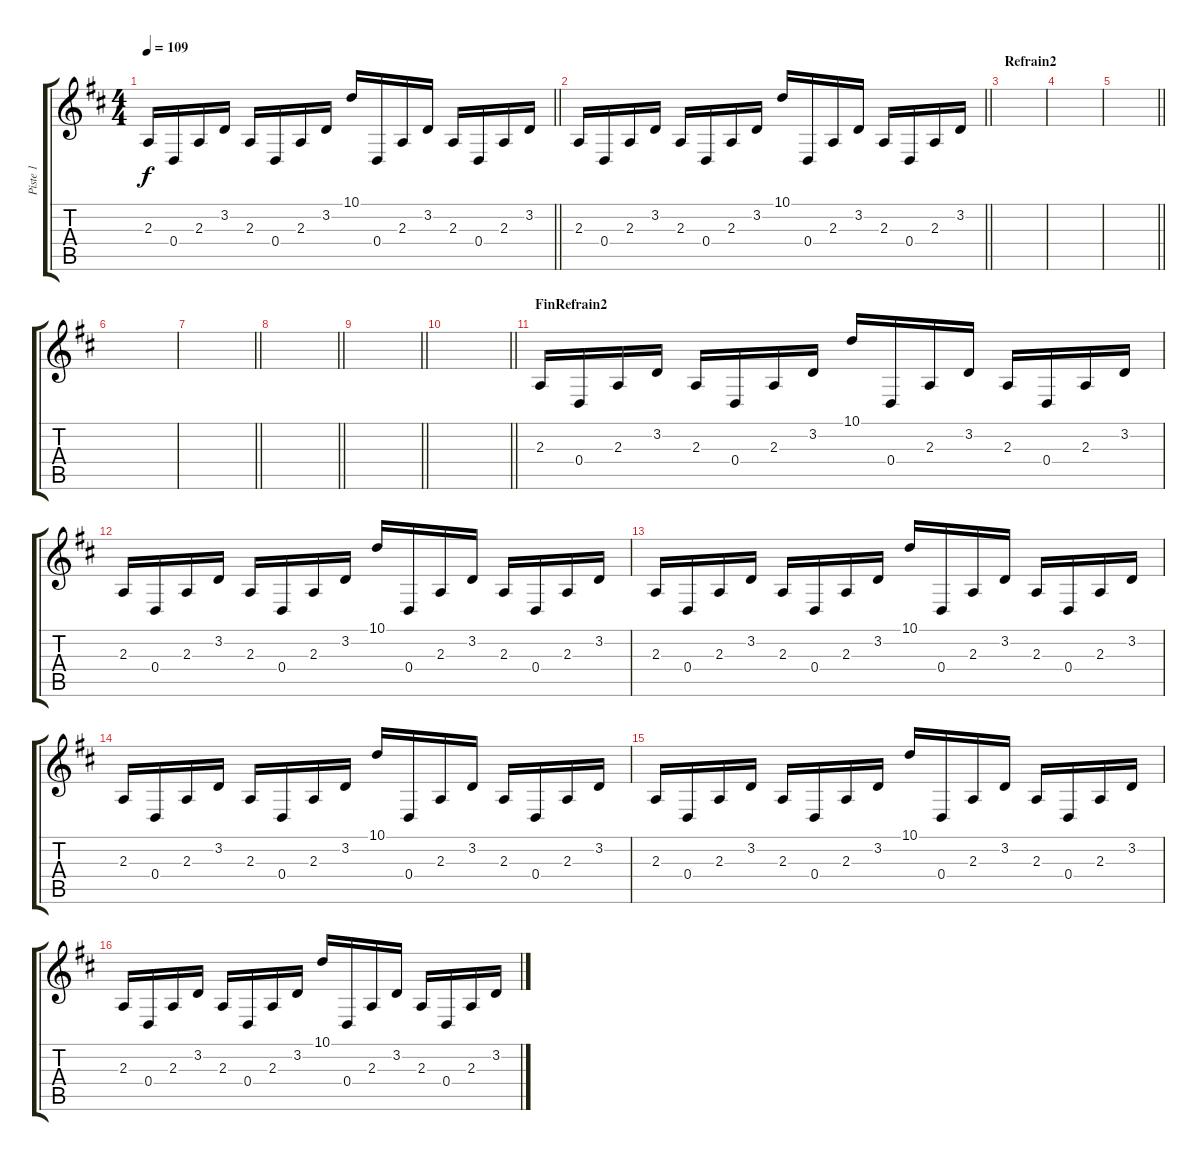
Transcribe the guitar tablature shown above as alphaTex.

\track ("Piste 1" "Piste 1") {instrument electricpiano1}
\staff {score tabs}
\tuning (E4 B3 G3 D3 A2 E2) {hide}
\ts (4 4)
\tempo 109
\clef g2
\barLineRight lightlight
\ks d
2.3.16{dy f} 0.4.16 2.3.16 3.2.16 2.3.16 0.4.16 2.3.16 3.2.16 10.1.16 0.4.16 2.3.16 3.2.16 2.3.16 0.4.16 2.3.16 3.2.16 |
\barLineRight lightlight
2.3.16 0.4.16 2.3.16 3.2.16 2.3.16 0.4.16 2.3.16 3.2.16 10.1.16 0.4.16 2.3.16 3.2.16 2.3.16 0.4.16 2.3.16 3.2.16 |
\section ("" "Refrain2")
|
|
\barLineRight lightlight
|
|
\barLineRight lightlight
|
\barLineRight lightlight
|
\barLineRight lightlight
|
\barLineRight lightlight
|
\section ("" "FinRefrain2")
2.3.16 0.4.16 2.3.16 3.2.16 2.3.16 0.4.16 2.3.16 3.2.16 10.1.16 0.4.16 2.3.16 3.2.16 2.3.16 0.4.16 2.3.16 3.2.16 |
2.3.16 0.4.16 2.3.16 3.2.16 2.3.16 0.4.16 2.3.16 3.2.16 10.1.16 0.4.16 2.3.16 3.2.16 2.3.16 0.4.16 2.3.16 3.2.16 |
2.3.16 0.4.16 2.3.16 3.2.16 2.3.16 0.4.16 2.3.16 3.2.16 10.1.16 0.4.16 2.3.16 3.2.16 2.3.16 0.4.16 2.3.16 3.2.16 |
2.3.16 0.4.16 2.3.16 3.2.16 2.3.16 0.4.16 2.3.16 3.2.16 10.1.16 0.4.16 2.3.16 3.2.16 2.3.16 0.4.16 2.3.16 3.2.16 |
2.3.16 0.4.16 2.3.16 3.2.16 2.3.16 0.4.16 2.3.16 3.2.16 10.1.16 0.4.16 2.3.16 3.2.16 2.3.16 0.4.16 2.3.16 3.2.16 |
2.3.16 0.4.16 2.3.16 3.2.16 2.3.16 0.4.16 2.3.16 3.2.16 10.1.16 0.4.16 2.3.16 3.2.16 2.3.16 0.4.16 2.3.16 3.2.16
